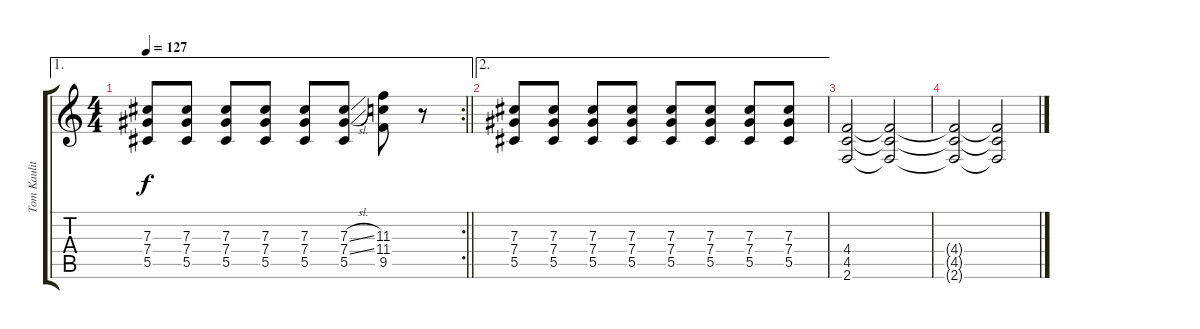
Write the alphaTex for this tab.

\track ("Tom Kaulitz" "Tom Kaulit") {instrument acousticguitarsteel}
\staff {score tabs}
\tuning (Eb4 Bb3 Gb3 Db3 Ab2 Eb2) {hide}
\ae 1
\rc 2
\ts (4 4)
\tempo 127
\clef g2
\barLineRight lightlight
\ks c
(7.3 7.4 5.5).8{dy f} (7.3 7.4 5.5).8 (7.3 7.4 5.5).8 (7.3 7.4 5.5).8 (7.3 7.4 5.5).8 (7.3{sl} 7.4{sl} 5.5).8 (11.3 11.4 9.5).8 r.8 |
\ae 2
(7.3 7.4 5.5).8 (7.3 7.4 5.5).8 (7.3 7.4 5.5).8 (7.3 7.4 5.5).8 (7.3 7.4 5.5).8 (7.3 7.4 5.5).8 (7.3 7.4 5.5).8 (7.3 7.4 5.5).8 |
(4.4 4.5 2.6).2 (4.4{t} 4.5{t} 2.6{t}).2 |
(4.4{t} 4.5{t} 2.6{t}).2 (4.4{t} 4.5{t} 2.6{t}).2
